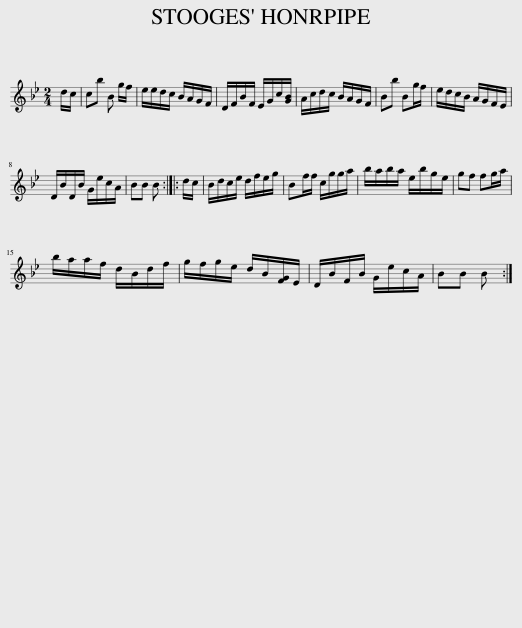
X:1
L:1/8
M:2/4
I:linebreak $
K:Bb
V:1 treble
V:1
 d/c/ | cb B g/f/ | e/e/d/c/ B/A/G/F/ | D/F/B/F/ E/G/c/[GB]/ | A/c/d/c/ B/A/G/F/ | %5
 Bb Bg/f/ | e/d/c/B/ A/G/F/E/ |$ D/B/D/B/ G/e/c/A/ | BB B :: d/c/ | %10
 B/d/c/e/ d/f/e/g/ | Bf/f/ c/g/g/a/ | b/a/b/a/ e/b/g/e/ | gf fg/a/ |$ b/a/a/f/ d/B/d/f/ | %15
 g/f/g/e/ d/B/[FG]/E/ | D/B/F/B/ G/e/c/A/ | BB B :| %18
